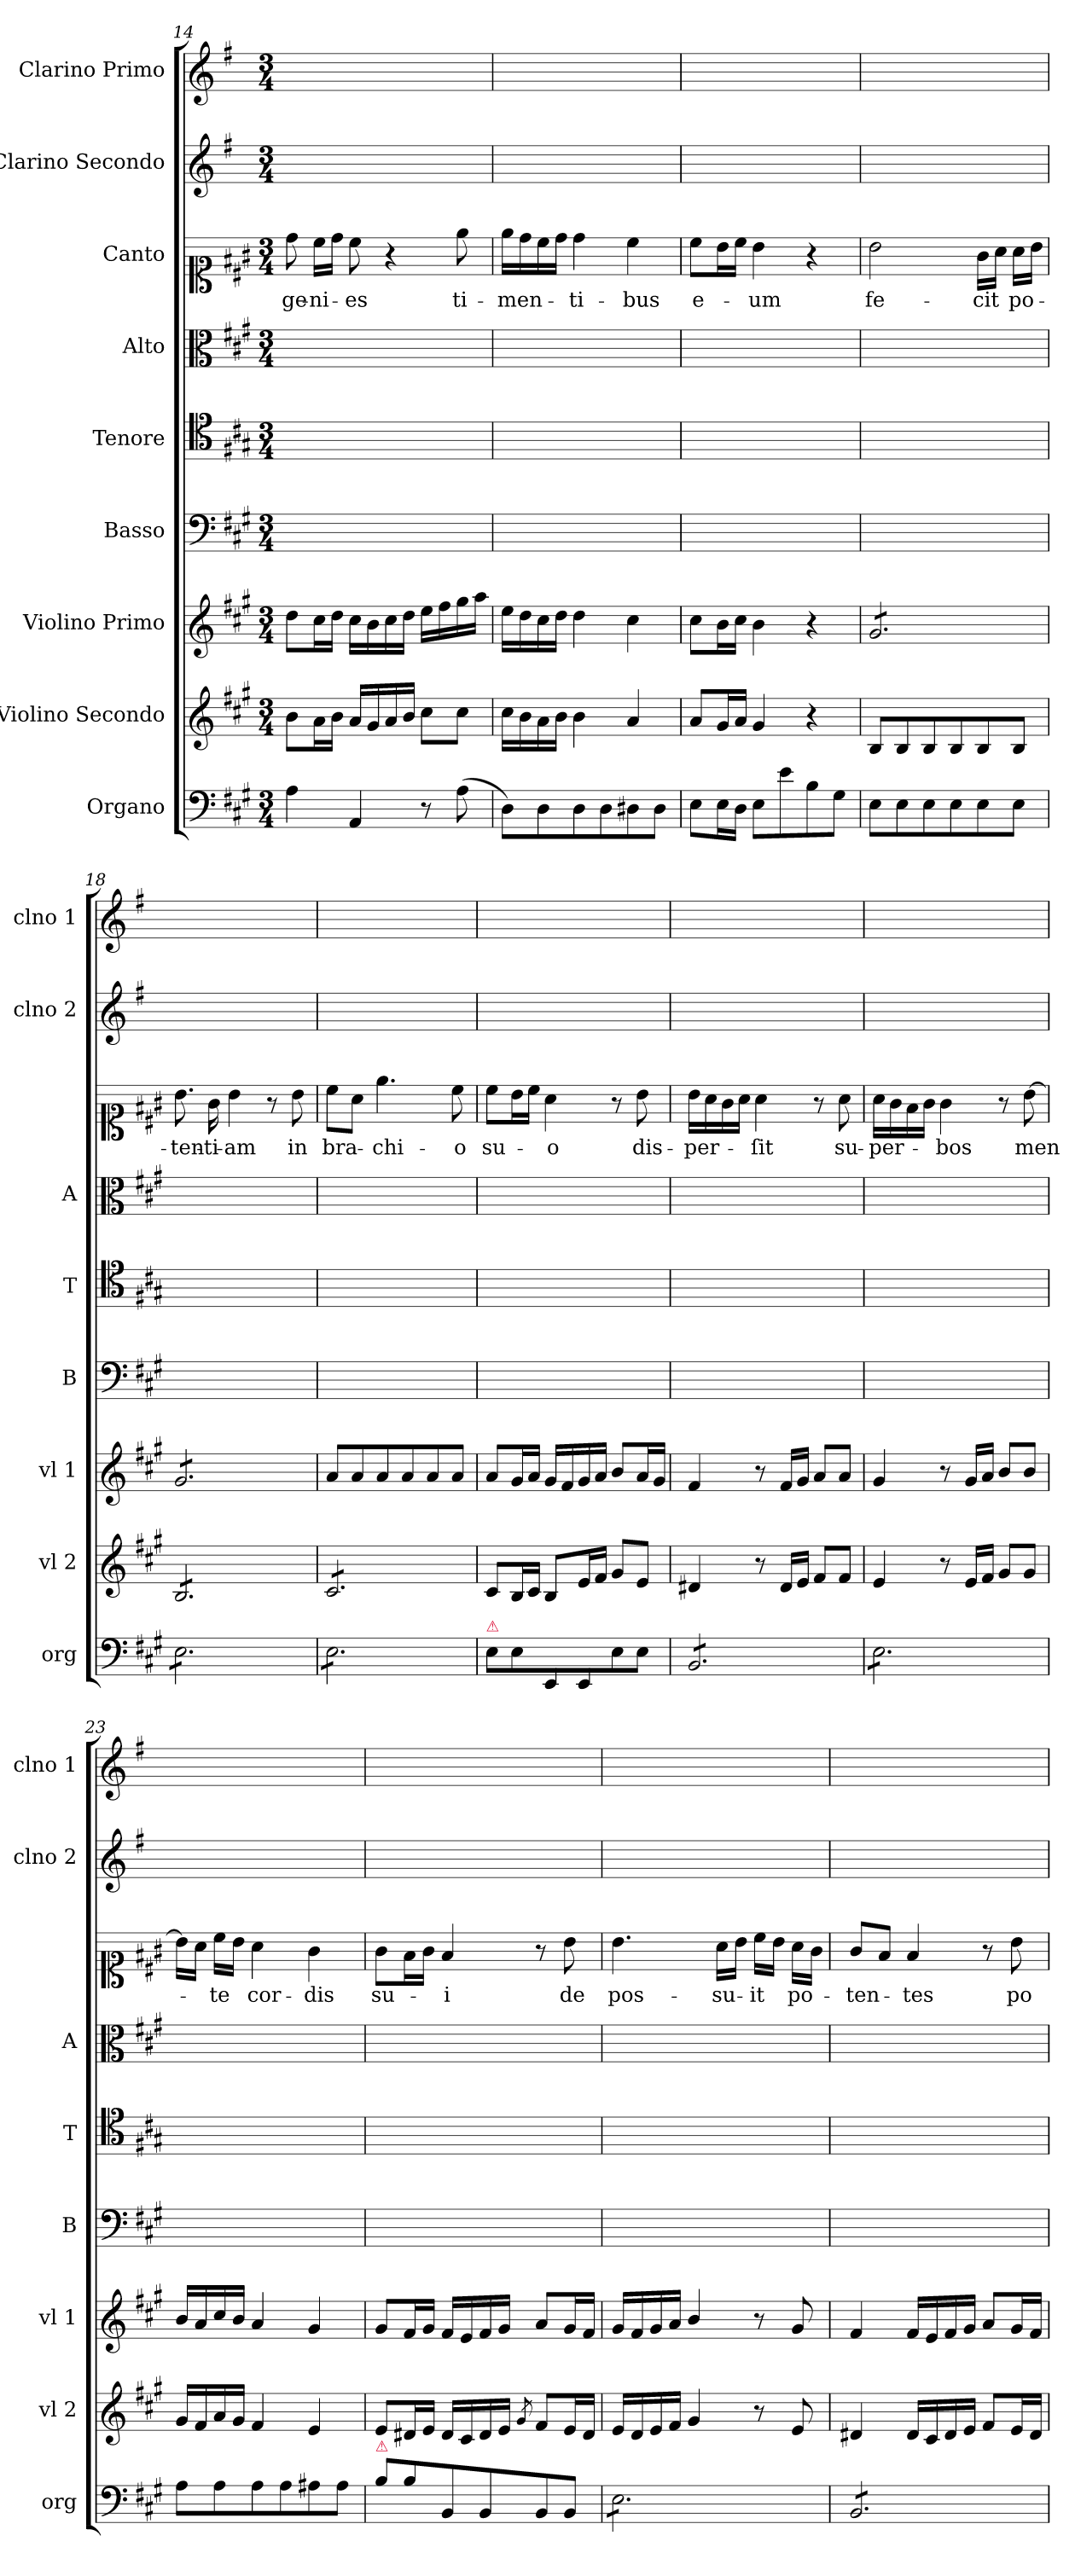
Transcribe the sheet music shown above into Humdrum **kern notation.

**kern	**kern	**kern	**kern	**kern	**kern	**kern	**text	**kern	**kern
*part9	*part8	*part7	*part6	*part5	*part4	*part3	*part3	*part2	*part1
*staff9	*staff8	*staff7	*staff6	*staff5	*staff4	*staff3	*staff3	*staff2	*staff1
*I"Organo	*I"Violino Secondo	*I"Violino Primo	*I"Basso	*I"Tenore	*I"Alto	*I"Canto	*	*I"Clarino Secondo	*I"Clarino Primo
*I'org	*I'vl 2	*I'vl 1	*I'B	*I'T	*I'A	*	*	*I'clno 2	*I'clno 1
*clefF4	*clefG2	*clefG2	*clefF4	*clefC4	*clefC3	*clefC1	*	*clefG2	*clefG2
*	*	*	*	*	*	*	*	*ITrd-1c-2	*ITrd-1c-2
*k[f#c#g#]	*k[f#c#g#]	*k[f#c#g#]	*k[f#c#g#]	*k[f#c#g#]	*k[f#c#g#]	*k[f#c#g#]	*	*k[f#c#g#]	*k[f#c#g#]
*A:	*A:	*A:	*A:	*A:	*A:	*A:	*	*A:	*A:
*M3/4	*M3/4	*M3/4	*M3/4	*M3/4	*M3/4	*M3/4	*	*M3/4	*M3/4
=14	=14	=14	=14	=14	=14	=14	=14	=14	=14
4A\	8b\L	8dd\L	2.ryy	2.ryy	2.ryy	8dd\	-ge-	2.ryy	2.ryy
.	16a\L	16cc#\L	.	.	.	16cc#\LL	-ni-	.	.
.	16b\JJ	16dd\JJ	.	.	.	16dd\JJ	.	.	.
4AA/	16a/LL	16cc#\LL	.	.	.	8cc#\	-es	.	.
.	16g#/	16b\	.	.	.	.	.	.	.
.	16a/	16cc#\	.	.	.	4r	.	.	.
.	16b/JJ	16dd\JJ	.	.	.	.	.	.	.
8r	8cc#\L	16ee\LL	.	.	.	.	.	.	.
.	.	16ff#\	.	.	.	.	.	.	.
(8A\	8cc#\J	16gg#\	.	.	.	8ee\	ti-	.	.
.	.	16aa\JJ	.	.	.	.	.	.	.
=15	=15	=15	=15	=15	=15	=15	=15	=15	=15
8D\L)	16cc#\LL	16ee\LL	2.ryy	2.ryy	2.ryy	16ee\LL	-men-	2.ryy	2.ryy
.	16b\	16dd\	.	.	.	16dd\	.	.	.
8D\	16a\	16cc#\	.	.	.	16cc#\	.	.	.
.	16b\JJ	16dd\JJ	.	.	.	16dd\JJ	.	.	.
8D\	4b\	4dd\	.	.	.	4dd\	-ti-	.	.
8D\	.	.	.	.	.	.	.	.	.
8D#X\	4a/	4cc#\	.	.	.	4cc#\	-bus	.	.
8D#\J	.	.	.	.	.	.	.	.	.
=16	=16	=16	=16	=16	=16	=16	=16	=16	=16
8E\L	8a/L	8cc#\L	2.ryy	2.ryy	2.ryy	8cc#\L	e-	2.ryy	2.ryy
16E\L	16g#/L	16b\L	.	.	.	16b\L	.	.	.
16D\JJ	16a/JJ	16cc#\JJ	.	.	.	16cc#\JJ	.	.	.
8E\L	4g#/	4b\	.	.	.	4b\	-um	.	.
8e\	.	.	.	.	.	.	.	.	.
8B\	4r	4r	.	.	.	4r	.	.	.
8G#\J	.	.	.	.	.	.	.	.	.
=17	=17	=17	=17	=17	=17	=17	=17	=17	=17
*	*	*tremolo	*	*	*	*	*	*	*
8E\L	8B/L	8g#/L	2.ryy	2.ryy	2.ryy	2b\	fe-	2.ryy	2.ryy
8E\	8B/	8g#/	.	.	.	.	.	.	.
8E\	8B/	8g#/	.	.	.	.	.	.	.
8E\	8B/	8g#/	.	.	.	.	.	.	.
8E\	8B/	8g#/	.	.	.	16g#\LL	-cit	.	.
.	.	.	.	.	.	16a\JJ	.	.	.
8E\J	8B/J	8g#/J	.	.	.	16a\LL	po-	.	.
.	.	.	.	.	.	16b\JJ	.	.	.
=18	=18	=18	=18	=18	=18	=18	=18	=18	=18
*tremolo	*	*	*	*	*	*	*	*	*
*	*tremolo	*	*	*	*	*	*	*	*
8E\L	8B/L	8g#/L	2.ryy	2.ryy	2.ryy	8.b\	-ten-	2.ryy	2.ryy
8E\	8B/	8g#/	.	.	.	.	.	.	.
.	.	.	.	.	.	16g#\	-ti-	.	.
8E\	8B/	8g#/	.	.	.	4b\	-am	.	.
8E\	8B/	8g#/	.	.	.	.	.	.	.
8E\	8B/	8g#/	.	.	.	8r	.	.	.
8E\J	8B/J	8g#/J	.	.	.	8b\	in	.	.
*	*	*Xtremolo	*	*	*	*	*	*	*
=19	=19	=19	=19	=19	=19	=19	=19	=19	=19
8E\L	8c#/L	8a/L	2.ryy	2.ryy	2.ryy	8cc#\L	bra-	2.ryy	2.ryy
8E\	8c#/	8a/	.	.	.	8a\J	.	.	.
8E\	8c#/	8a/	.	.	.	4.ee\	-chi-	.	.
8E\	8c#/	8a/	.	.	.	.	.	.	.
8E\	8c#/	8a/	.	.	.	.	.	.	.
8E\J	8c#/J	8a/J	.	.	.	8cc#\	-o	.	.
*	*Xtremolo	*	*	*	*	*	*	*	*
*Xtremolo	*	*	*	*	*	*	*	*	*
=20	=20	=20	=20	=20	=20	=20	=20	=20	=20
!LO:TX:a:color=crimson:t=⚠	!	!	!	!	!	!	!	!	!
8E\L	8c#/L	8a/L	2.ryy	2.ryy	2.ryy	8cc#\L	su-	2.ryy	2.ryy
8E\	16B/L	16g#/L	.	.	.	16b\L	.	.	.
.	16c#/JJ	16a/JJ	.	.	.	16cc#\JJ	.	.	.
8EE/	8B/L	16g#/LL	.	.	.	4a\	-o	.	.
.	.	16f#/	.	.	.	.	.	.	.
8EE/	16e/L	16g#/	.	.	.	.	.	.	.
.	16f#/JJ	16a/JJ	.	.	.	.	.	.	.
8E\	8g#/L	8b/L	.	.	.	8r	.	.	.
8E\J	8e/J	16a/L	.	.	.	8b\	dis-	.	.
.	.	16g#/JJ	.	.	.	.	.	.	.
=21	=21	=21	=21	=21	=21	=21	=21	=21	=21
*tremolo	*	*	*	*	*	*	*	*	*
8BB/L	4d#X/	4f#/	2.ryy	2.ryy	2.ryy	16b\LL	-per-	2.ryy	2.ryy
.	.	.	.	.	.	16a\	.	.	.
8BB/	.	.	.	.	.	16g#\	.	.	.
.	.	.	.	.	.	16a\JJ	.	.	.
8BB/	8r	8r	.	.	.	4a\	-ſit	.	.
8BB/	16d#/LL	16f#/LL	.	.	.	.	.	.	.
.	16e/JJ	16g#/JJ	.	.	.	.	.	.	.
8BB/	8f#/L	8a/L	.	.	.	8r	.	.	.
8BB/J	8f#/J	8a/J	.	.	.	8a\	su-	.	.
=22	=22	=22	=22	=22	=22	=22	=22	=22	=22
8E\L	4e/	4g#/	2.ryy	2.ryy	2.ryy	16a\LL	-per-	2.ryy	2.ryy
.	.	.	.	.	.	16g#\	.	.	.
8E\	.	.	.	.	.	16f#\	.	.	.
.	.	.	.	.	.	16g#\JJ	.	.	.
8E\	8r	8r	.	.	.	4g#\	-bos	.	.
8E\	16e/LL	16g#/LL	.	.	.	.	.	.	.
.	16f#/JJ	16a/JJ	.	.	.	.	.	.	.
8E\	8g#/L	8b/L	.	.	.	8r	.	.	.
8E\J	8g#/J	8b/J	.	.	.	[8b\	men-	.	.
*Xtremolo	*	*	*	*	*	*	*	*	*
=23	=23	=23	=23	=23	=23	=23	=23	=23	=23
8A\L	16g#/LL	16b/LL	2.ryy	2.ryy	2.ryy	16b\LL]	.	2.ryy	2.ryy
.	16f#/	16a/	.	.	.	16a\JJ	.	.	.
8A\	16a/	16cc#/	.	.	.	16cc#\LL	-te	.	.
.	16g#/JJ	16b/JJ	.	.	.	16b\JJ	.	.	.
8A\	4f#/	4a/	.	.	.	4a\	cor-	.	.
8A\	.	.	.	.	.	.	.	.	.
8A#X\	4e/	4g#/	.	.	.	4g#\	-dis	.	.
8A#\J	.	.	.	.	.	.	.	.	.
=24	=24	=24	=24	=24	=24	=24	=24	=24	=24
!LO:TX:a:color=crimson:t=⚠	!	!	!	!	!	!	!	!	!
8B\L	8e/L	8g#/L	2.ryy	2.ryy	2.ryy	8g#\L	su-	2.ryy	2.ryy
8B\	16d#X/L	16f#/L	.	.	.	16f#\L	.	.	.
.	16e/JJ	16g#/JJ	.	.	.	16g#\JJ	.	.	.
8BB/	16d#/LL	16f#/LL	.	.	.	4f#/	-i	.	.
.	16c#/	16e/	.	.	.	.	.	.	.
8BB/	16d#/	16f#/	.	.	.	.	.	.	.
.	16e/JJ	16g#/JJ	.	.	.	.	.	.	.
.	8qg#/	.	.	.	.	.	.	.	.
8BB/	8f#/L	8a/L	.	.	.	8r	.	.	.
8BB/J	16e/L	16g#/L	.	.	.	8b\	de	.	.
.	16d#/JJ	16f#/JJ	.	.	.	.	.	.	.
=25	=25	=25	=25	=25	=25	=25	=25	=25	=25
*tremolo	*	*	*	*	*	*	*	*	*
8E\L	16e/LL	16g#/LL	2.ryy	2.ryy	2.ryy	4.b\	pos-	2.ryy	2.ryy
.	16d/	16f#/	.	.	.	.	.	.	.
8E\	16e/	16g#/	.	.	.	.	.	.	.
.	16f#/JJ	16a/JJ	.	.	.	.	.	.	.
8E\	4g#/	4b/	.	.	.	.	.	.	.
8E\	.	.	.	.	.	16a\LL	-su-	.	.
.	.	.	.	.	.	16b\JJ	.	.	.
8E\	8r	8r	.	.	.	16cc#\LL	-it	.	.
.	.	.	.	.	.	16b\JJ	.	.	.
8E\J	8e/	8g#/	.	.	.	16a\LL	po-	.	.
.	.	.	.	.	.	16g#\JJ	.	.	.
=26	=26	=26	=26	=26	=26	=26	=26	=26	=26
8BB/L	4d#X/	4f#/	2.ryy	2.ryy	2.ryy	8g#/L	-ten-	2.ryy	2.ryy
8BB/	.	.	.	.	.	8f#/J	.	.	.
8BB/	16d#/LL	16f#/LL	.	.	.	4f#/	-tes	.	.
.	16c#/	16e/	.	.	.	.	.	.	.
8BB/	16d#/	16f#/	.	.	.	.	.	.	.
.	16e/JJ	16g#/JJ	.	.	.	.	.	.	.
8BB/	8f#/L	8a/L	.	.	.	8r	.	.	.
8BB/J	16e/L	16g#/L	.	.	.	8b\	po-	.	.
*Xtremolo	*	*	*	*	*	*	*	*	*
.	16d#/JJ	16f#/JJ	.	.	.	.	.	.	.
=	=	=	=	=	=	=	=	=	=
*-	*-	*-	*-	*-	*-	*-	*-	*-	*-
